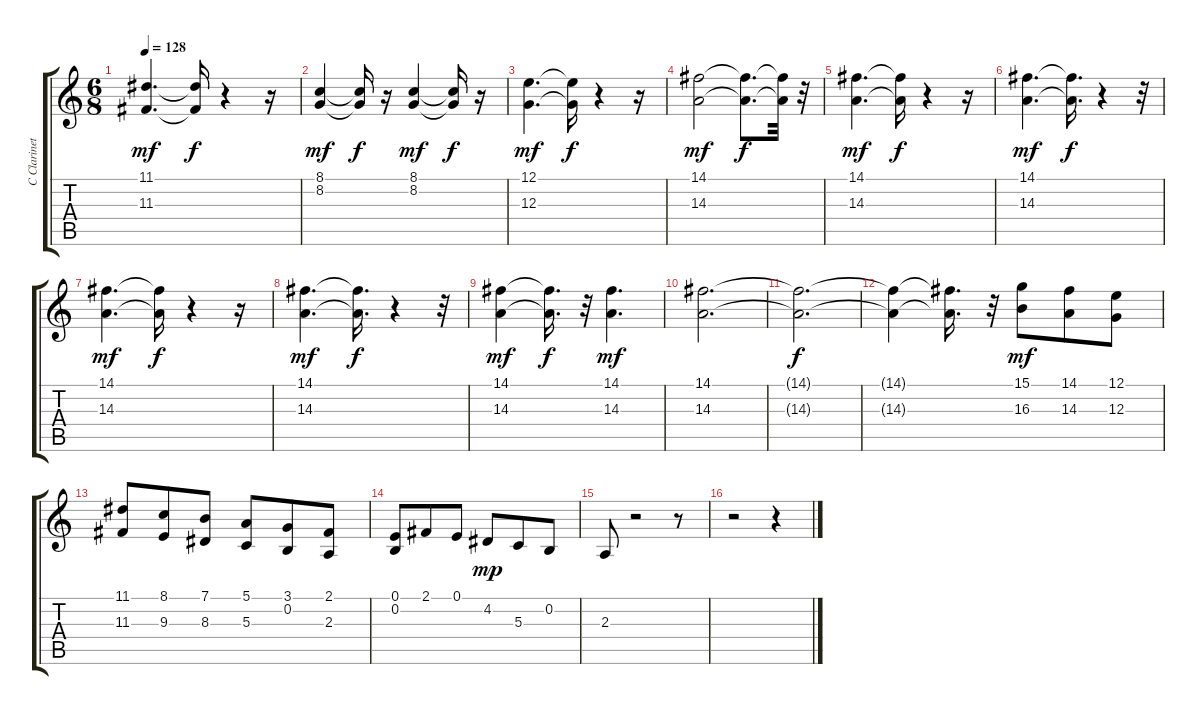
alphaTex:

\track ("C Clarinets" "C Clarinet") {instrument clarinet}
\staff {score tabs}
\tuning (E4 B3 G3 D3 A2 E2) {hide}
\ts (6 8)
\tempo 128
\clef g2
\ks c
(11.1 11.3).4{d dy mf} (11.1{t} 11.3{t}).16{dy f} r.4 r.16 |
(8.1 8.2).4{dy mf} (8.1{t} 8.2{t}).16{dy f} r.16 (8.1 8.2).4{dy mf} (8.1{t} 8.2{t}).16{dy f} r.16 |
(12.1 12.3).4{d dy mf} (12.1{t} 12.3{t}).16{dy f} r.4 r.16 |
(14.1 14.3).2{dy mf} (14.1{t} 14.3{t}).8{d dy f} (14.1{t} 14.3{t}).32 r.32 |
(14.1 14.3).4{d dy mf} (14.1{t} 14.3{t}).16{dy f} r.4 r.16 |
(14.1 14.3).4{d dy mf} (14.1{t} 14.3{t}).16{d dy f} r.4 r.32 |
(14.1 14.3).4{d dy mf} (14.1{t} 14.3{t}).16{dy f} r.4 r.16 |
(14.1 14.3).4{d dy mf} (14.1{t} 14.3{t}).16{d dy f} r.4 r.32 |
(14.1 14.3).4{dy mf} (14.1{t} 14.3{t}).16{d dy f} r.32 (14.1 14.3).4{d dy mf} |
(14.1 14.3).2{d} |
(14.1{t} 14.3{t}).2{d dy f} |
(14.1{t} 14.3{t}).4 (14.1{t} 14.3{t}).16{d} r.32 (15.1 16.3).8{dy mf} (14.1 14.3).8 (12.1 12.3).8 |
(11.1 11.3).8 (8.1 9.3).8 (7.1 8.3).8 (5.1 5.3).8 (3.1 0.2).8 (2.1 2.3).8 |
(0.1 0.2).8 2.1.8 0.1.8 4.2.8{dy mp} 5.3.8 0.2.8 |
2.3.8 r.2 r.8 |
r.2 r.4
